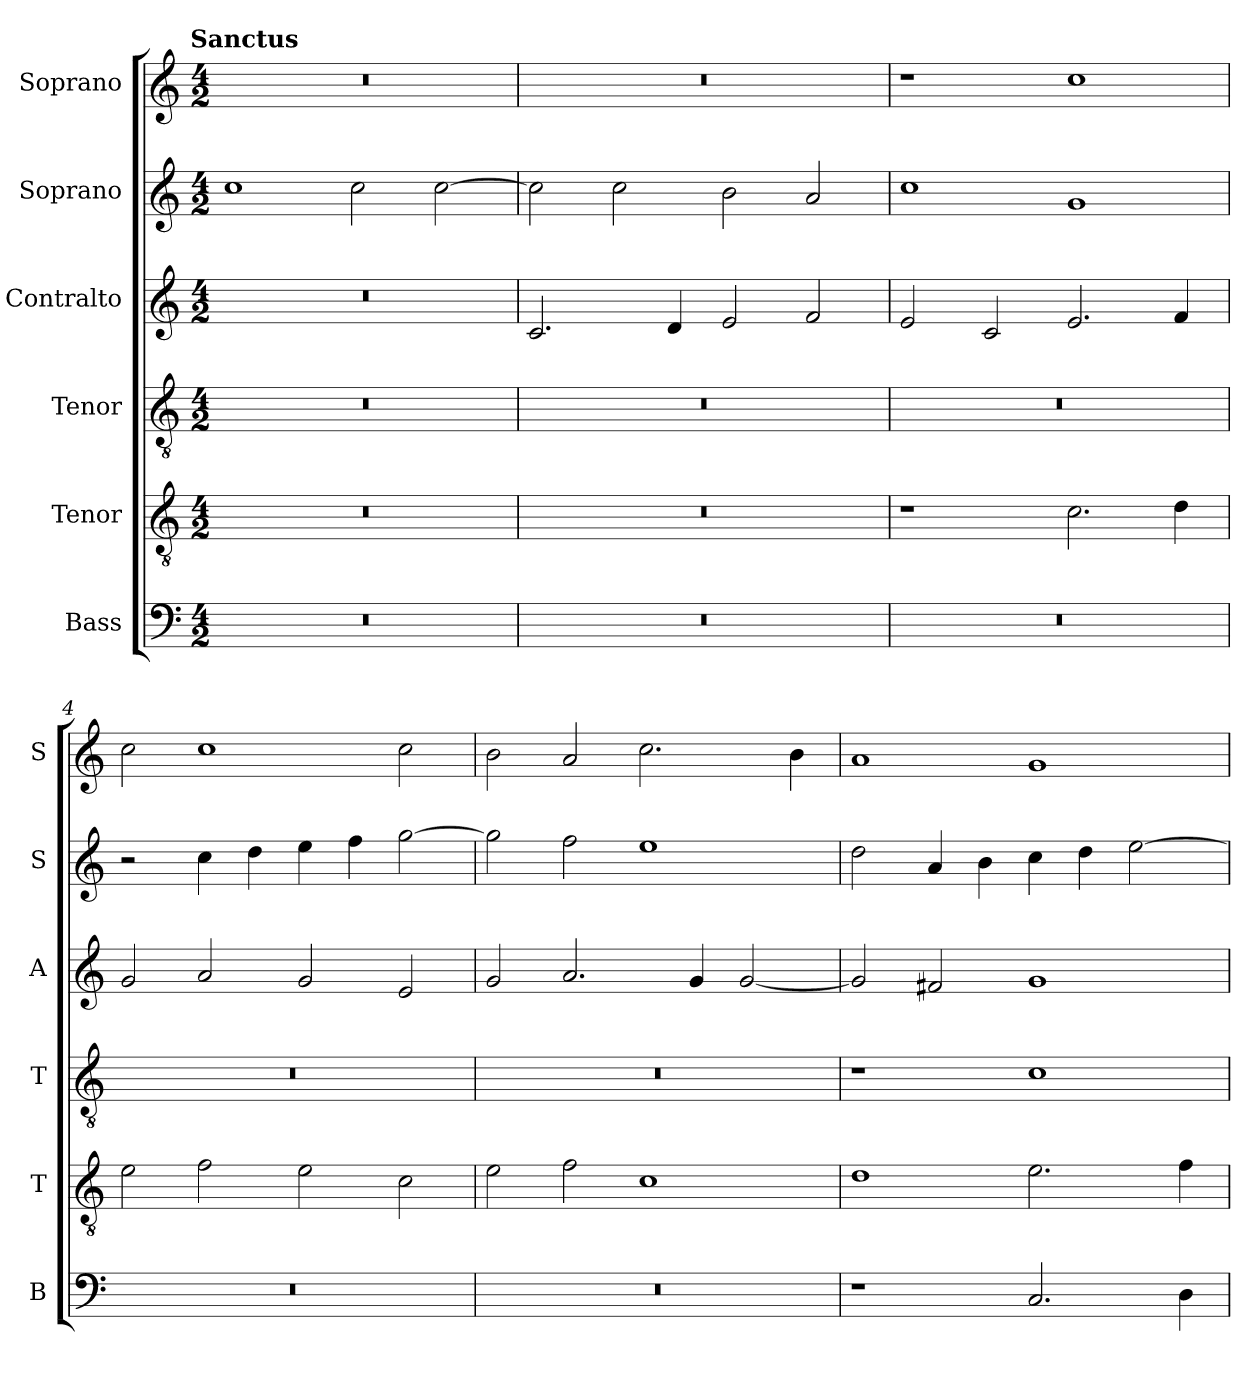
**kern	**kern	**kern	**kern	**kern	**kern
*part6	*part5	*part4	*part3	*part2	*part1
*staff6	*staff5	*staff4	*staff3	*staff2	*staff1
*I"Bass	*I"Tenor	*I"Tenor	*I"Contralto	*I"Soprano	*I"Soprano
*I'B	*I'T	*I'T	*I'A	*I'S	*I'S
*clefF4	*clefGv2	*clefGv2	*clefG2	*clefG2	*clefG2
*k[]	*k[]	*k[]	*k[]	*k[]	*k[]
*C:ion	*C:ion	*C:ion	*C:ion	*C:ion	*C:ion
!!LO:TX:omd:t=Sanctus
*M4/2	*M4/2	*M4/2	*M4/2	*M4/2	*M4/2
=1	=1	=1	=1	=1	=1
0r	0r	0r	0r	1cc	0r
.	.	.	.	2cc	.
.	.	.	.	[2cc	.
=2	=2	=2	=2	=2	=2
0r	0r	0r	2.c	2cc]	0r
.	.	.	.	2cc	.
.	.	.	4d	.	.
.	.	.	2e	2b	.
.	.	.	2f	2a	.
=3	=3	=3	=3	=3	=3
0r	1r	0r	2e	1cc	1r
.	.	.	2c	.	.
.	2.c	.	2.e	1g	1cc
.	4d	.	4f	.	.
=4	=4	=4	=4	=4	=4
0r	2e	0r	2g	2r	2cc
.	2f	.	2a	4cc	1cc
.	.	.	.	4dd	.
.	2e	.	2g	4ee	.
.	.	.	.	4ff	.
.	2c	.	2e	[2gg	2cc
=5	=5	=5	=5	=5	=5
0r	2e	0r	2g	2gg]	2b
.	2f	.	2.a	2ff	2a
.	1c	.	.	1ee	2.cc
.	.	.	4g	.	.
.	.	.	[2g	.	.
.	.	.	.	.	4b
=6	=6	=6	=6	=6	=6
1r	1d	1r	2g]	2dd	1a
.	.	.	2f#X	4a	.
.	.	.	.	4b	.
2.C	2.e	1c	1g	4cc	1g
.	.	.	.	4dd	.
.	.	.	.	[2ee	.
4D	4f	.	.	.	.
=	=	=	=	=	=
*-	*-	*-	*-	*-	*-
